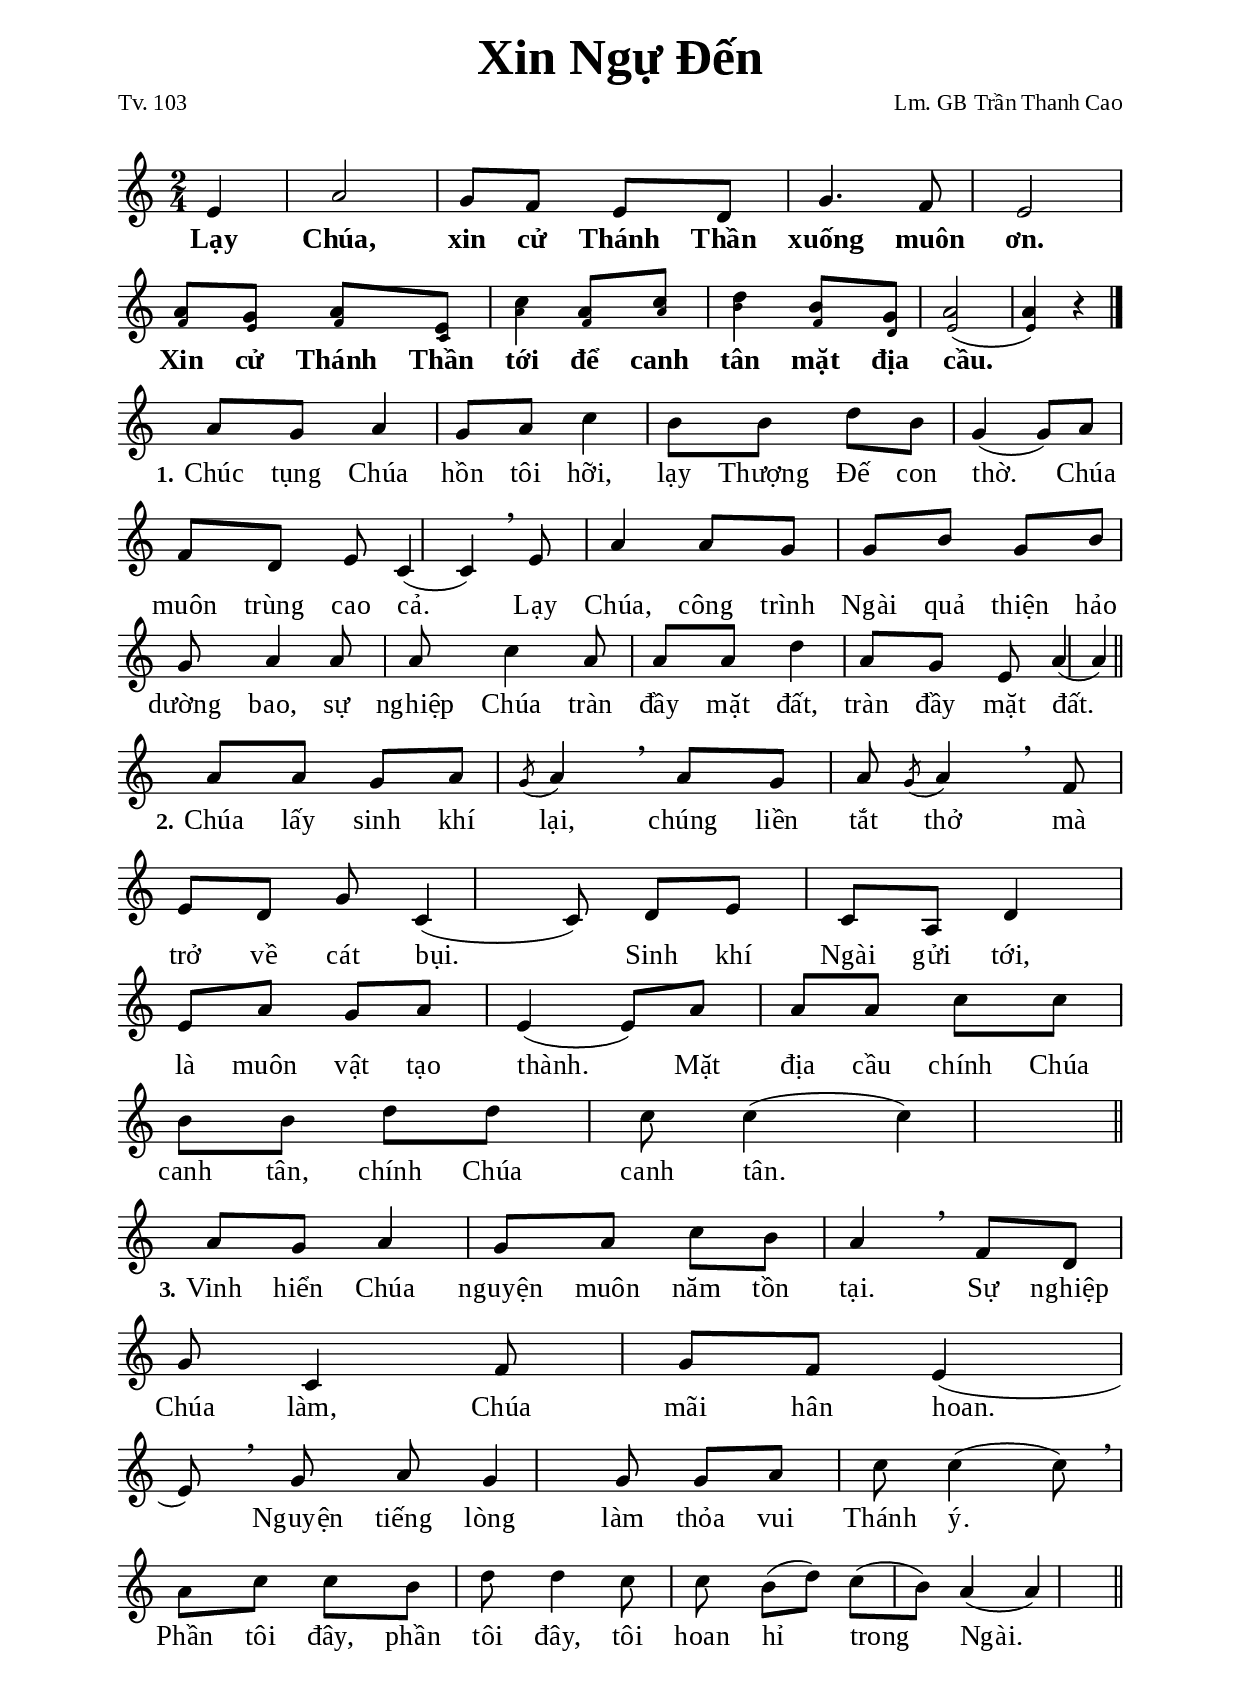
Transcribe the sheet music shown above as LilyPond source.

% Cài đặt chung
\version "2.22.1"
\include "english.ly"

\header {
  title = \markup { \fontsize #3 "Xin Ngự Đến" }
  poet = "Tv. 103"
  composer = "Lm. GB Trần Thanh Cao"
  arranger = " "
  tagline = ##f
}

% Nhạc điệp khúc
nhacDiepKhucSop = \relative c' {
  \partial 4 e4 |
  a2 |
  g8 f e d |
  g4. f8 |
  e2 |
  a8 g a e |
  c'4 a8 c |
  d4 b8 g | a2 ( |
  a4) r \bar "|."
}

nhacDiepKhucBas = \relative c' {
  \skip 4
  \skip 2
  \skip 2
  \skip 2
  \skip 2
  f8 e f c |
  a'4 f8 a |
  b4 f8 d |
  e2 ( |
  e4) r
}

% Nhạc phiên khúc
nhacPhienKhucMot = \relative c'' {
  a8 g a4 g8 a c4
  b8 b d b g4 (g8)
  a f d e c4 (c) \breathe
  e8 a4 a8 g g b g b g a4 a8 a c4 a8 a a d4
  a8 g e a4 (a) \bar "||"
}

nhacPhienKhucHai = \relative c'' {
  a8 a g a \acciaccatura g8 a4 \breathe
  a8 g a \acciaccatura g8 a4 \breathe
  f8 e d g c,4 (c8) d e c a d4
  e8 a g a e4 (e8)
  a a a c c b b d d c c4 (c) \bar "||"
}

nhacPhienKhucBa = \relative c'' {
  a8 g a4 g8 a c b a4 \breathe
  f8 d g c,4 f8 g f e4 (e8) \breathe
  g a g4 g8 g a c c4 (c8) \breathe
  a c c b d d4 c8 c b ([d]) c ([b]) a4 (a) \bar "||"
}

% Lời điệp khúc
loiDiepKhuc = \lyricmode {
  Lạy Chúa, xin cử Thánh Thần xuống muôn ơn.
  Xin cử Thánh Thần tới để canh tân mặt địa cầu.
}

% Lời phiên khúc
loiPhienKhucMot = \lyricmode {
  \set stanza = #"1."
  Chúc tụng Chúa hồn tôi hỡi,
  lạy Thượng Đế con thờ.
  Chúa muôn trùng cao cả.
  Lạy Chúa, công trình Ngài quả thiện hảo dường bao,
  sự nghiệp Chúa tràn đầy mặt đất, tràn đầy mặt đất.
}

loiPhienKhucHai = \lyricmode {
  \set stanza = #"2."
  Chúa lấy sinh khí lại, chúng liền tắt thở mà trở về cát bụi.
  Sinh khí Ngài gửi tới, là muôn vật tạo thành.
  Mặt địa cầu chính Chúa canh tân,
  chính Chúa canh tân.
}

loiPhienKhucBa = \lyricmode {
  \set stanza = #"3."
  Vinh hiển Chúa nguyện muôn năm tồn tại.
  Sự nghiệp Chúa làm, Chúa mãi hân hoan.
  Nguyện tiếng lòng làm thỏa vui Thánh ý.
  Phần tôi đây, phần tôi đây, tôi hoan hỉ trong Ngài.
}


% Dàn trang
\paper {
  #(set-paper-size "a4")
  top-margin = 10\mm
  bottom-margin = 10\mm
  left-margin = 20\mm
  right-margin = 20\mm
  indent = #0
  #(define fonts
    (make-pango-font-tree
      "Liberation Serif"
      "Liberation Serif"
      "Liberation Serif"
      (/ 20 20)))
  page-count = #1
  system-system-spacing = #'((basic-distance . 13))
  score-system-spacing = #'((basic-distance . 13))
}

% Thiết lập tông và nhịp
TongNhip = { \key c \major \time 2/4 }

% Đổi kích thước nốt cho bè phụ
notBePhu =
#(define-music-function (font-size music) (number? ly:music?)
   (for-some-music
     (lambda (m)
       (if (music-is-of-type? m 'rhythmic-event)
           (begin
             (set! (ly:music-property m 'tweaks)
                   (cons `(font-size . ,font-size)
                         (ly:music-property m 'tweaks)))
             #t)
           #f))
     music)
   music)

\score {
  \new ChoirStaff <<
    \new Staff = diepKhuc \with {
        \consists "Merge_rests_engraver"
        %\magnifyStaff #(magstep +1)
        printPartCombineTexts = ##f
      }
      <<
      \new Voice \TongNhip \partCombine 
        \nhacDiepKhucSop
        \notBePhu -3 { \nhacDiepKhucBas }
      \new NullVoice = nhacThamChieu \nhacDiepKhucSop
      \new Lyrics \lyricsto nhacThamChieu \loiDiepKhuc
      >>
  >>
  \layout {
    \override Lyrics.LyricText.font-series = #'bold
    \override Lyrics.LyricText.font-size = #+2
    \override Lyrics.LyricSpace.minimum-distance = #3
    \override Score.BarNumber.break-visibility = ##(#f #f #f)
    \override Score.SpacingSpanner.uniform-stretching = ##t
  }
}

\score {
  \new ChoirStaff <<
    \new Staff = phienKhuc \with {
        %\magnifyStaff #(magstep +1)
      }
      <<
      \new Voice = beSop {
        \key c \major \time 2/4 \nhacPhienKhucMot
      }
    >>
    \new Lyrics \lyricsto beSop \loiPhienKhucMot
  >>
  \layout {
    \override Staff.TimeSignature.transparent = ##t
    \override Lyrics.LyricText.font-size = #+2
    \override Lyrics.LyricSpace.minimum-distance = #2.5
    \override Score.BarNumber.break-visibility = ##(#f #f #f)
    \override Score.SpacingSpanner.uniform-stretching = ##t
    \set Score.barAlways = ##t
    \set Score.defaultBarType = ""
  } 
}

\score {
  \new ChoirStaff <<
    \new Staff = phienKhuc \with {
        %\magnifyStaff #(magstep +1)
      }
      <<
      \new Voice = beSop {
        \key c \major \time 2/4 \nhacPhienKhucHai
      }
    >>
    \new Lyrics \lyricsto beSop \loiPhienKhucHai
  >>
  \layout {
    \override Staff.TimeSignature.transparent = ##t
    \override Lyrics.LyricText.font-size = #+2
    \override Lyrics.LyricSpace.minimum-distance = #3.5
    \override Score.BarNumber.break-visibility = ##(#f #f #f)
    \override Score.SpacingSpanner.uniform-stretching = ##t
    \set Score.barAlways = ##t
    \set Score.defaultBarType = ""
  } 
}

\score {
  \new ChoirStaff <<
    \new Staff = phienKhuc \with {
        %\magnifyStaff #(magstep +1)
      }
      <<
      \new Voice = beSop {
        \key c \major \time 2/4 \nhacPhienKhucBa
      }
    >>
    \new Lyrics \lyricsto beSop \loiPhienKhucBa
  >>
  \layout {
    \override Staff.TimeSignature.transparent = ##t
    \override Lyrics.LyricText.font-size = #+2
    \override Lyrics.LyricSpace.minimum-distance = #3
    \override Score.BarNumber.break-visibility = ##(#f #f #f)
    \override Score.SpacingSpanner.uniform-stretching = ##t
    \set Score.barAlways = ##t
    \set Score.defaultBarType = ""
  } 
}
